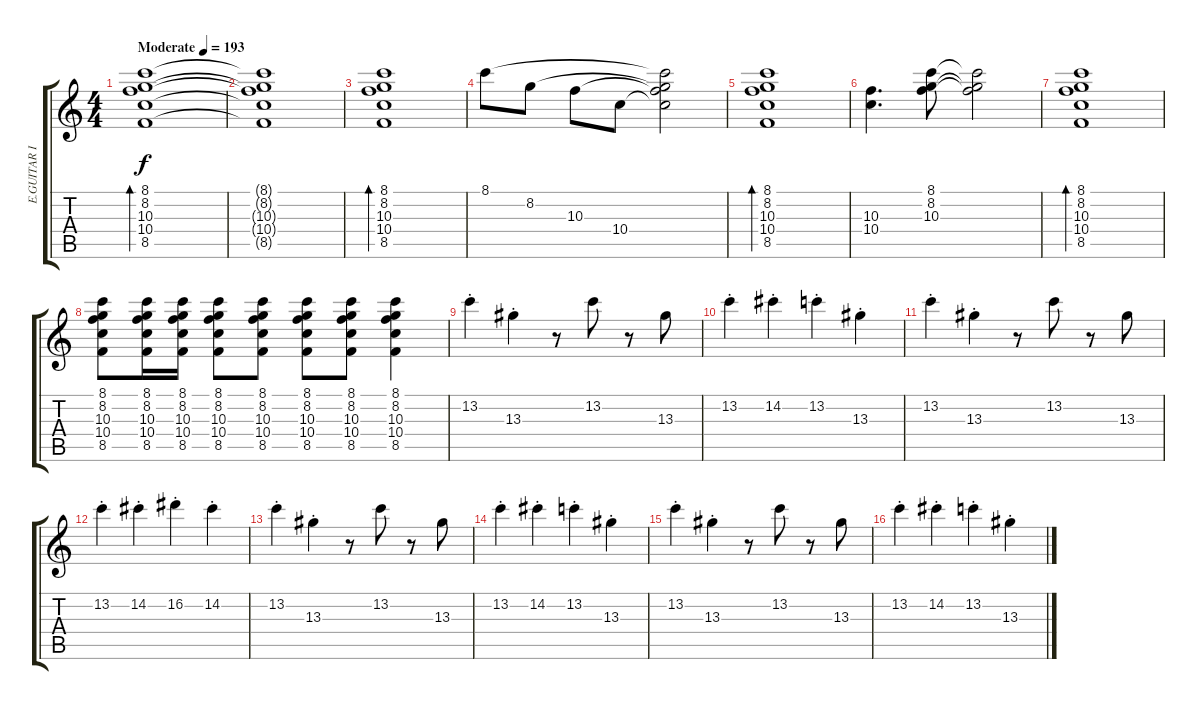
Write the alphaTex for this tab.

\track ("E.GUITAR I - Taki" "E.GUITAR I") {instrument electricguitarclean}
\staff {score tabs}
\tuning (E4 B3 G3 D3 A2 E2) {hide}
\ts (4 4)
\tempo (193 "Moderate")
\clef g2
\ks c
(8.1 8.2 10.3 10.4 8.5).1{bd 240 dy f instrument electricguitarclean} |
(8.1{t} 8.2{t} 10.3{t} 10.4{t} 8.5{t}).1 |
(8.1 8.2 10.3 10.4 8.5).1{bd 240} |
8.1.8 8.2.8 10.3.8 10.4.8 (8.1{t} 8.2{t} 10.3{t} 10.4{t}).2 |
(8.1 8.2 10.3 10.4 8.5).1{bd 240} |
(10.3 10.4).4{d} (8.1 8.2 10.3).8 (8.1{t} 8.2{t} 10.3{t}).2 |
(8.1 8.2 10.3 10.4 8.5).1{bd 240} |
(8.1 8.2 10.3 10.4 8.5).8 (8.1 8.2 10.3 10.4 8.5).16 (8.1 8.2 10.3 10.4 8.5).16 (8.1 8.2 10.3 10.4 8.5).8 (8.1 8.2 10.3 10.4 8.5).8 (8.1 8.2 10.3 10.4 8.5).8 (8.1 8.2 10.3 10.4 8.5).8 (8.1 8.2 10.3 10.4 8.5).4 |
13.2{st}.4 13.3{st}.4 r.8 13.2.8 r.8 13.3.8 |
13.2{st}.4 14.2{st}.4 13.2{st}.4 13.3{st}.4 |
13.2{st}.4 13.3{st}.4 r.8 13.2.8 r.8 13.3.8 |
13.2{st}.4 14.2{st}.4 16.2{st}.4 14.2{st}.4 |
13.2{st}.4 13.3{st}.4 r.8 13.2.8 r.8 13.3.8 |
13.2{st}.4 14.2{st}.4 13.2{st}.4 13.3{st}.4 |
13.2{st}.4 13.3{st}.4 r.8 13.2.8 r.8 13.3.8 |
13.2{st}.4 14.2{st}.4 13.2{st}.4 13.3{st}.4
